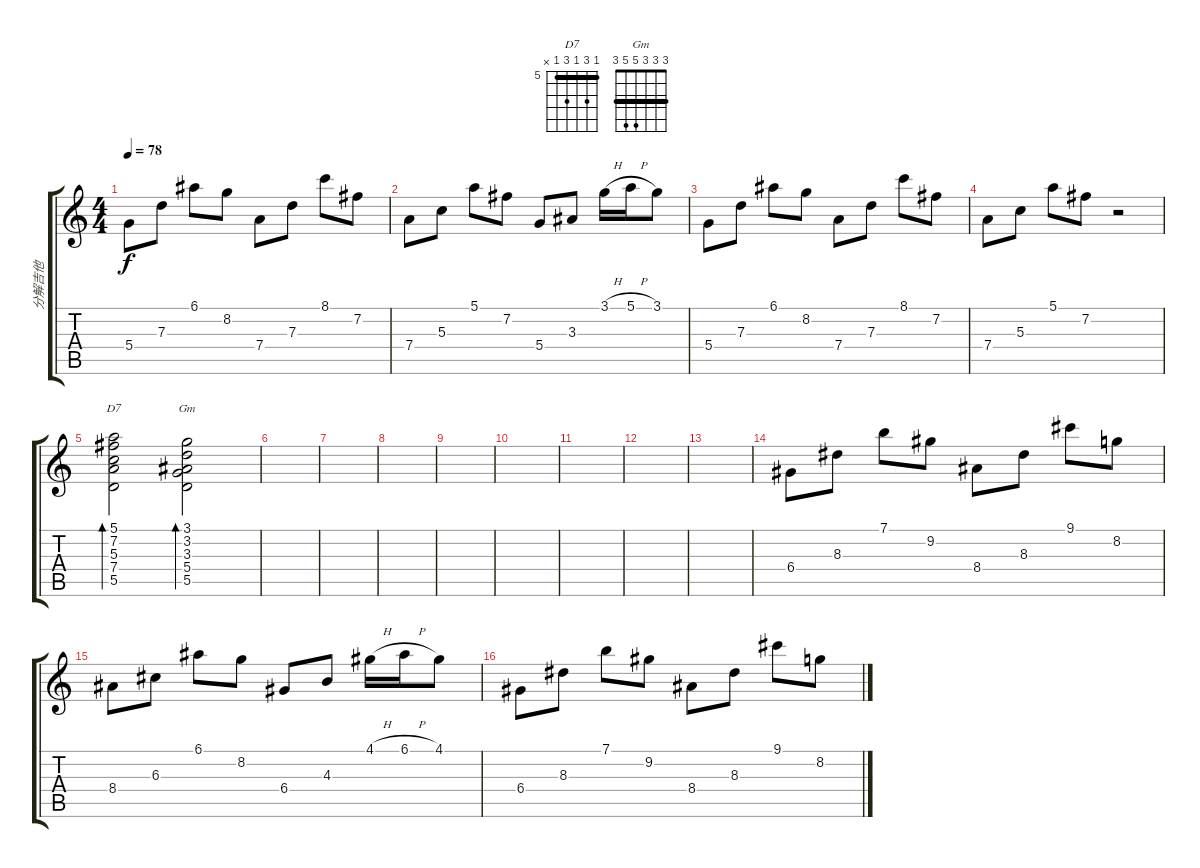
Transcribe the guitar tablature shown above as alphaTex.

\track ("分解吉他" "分解吉他") {instrument electricguitarclean}
\staff {score tabs}
\tuning (E4 B3 G3 D3 A2 E2) {hide}
\chord ("D7" 5 7 5 7 5 x) {firstfret 5 barre 5}
\chord ("Gm" 3 3 3 5 5 3) {barre 3}
\ts (4 4)
\tempo 78
\clef g2
\ks c
5.4.8{dy f} 7.3.8 6.1.8 8.2.8 7.4.8 7.3.8 8.1.8 7.2.8 |
7.4.8 5.3.8 5.1.8 7.2.8 5.4.8 3.3.8 3.1{h}.16 5.1{h}.16 3.1.8 |
5.4.8 7.3.8 6.1.8 8.2.8 7.4.8 7.3.8 8.1.8 7.2.8 |
7.4.8 5.3.8 5.1.8 7.2.8 r.2 |
(5.1 7.2 5.3 7.4 5.5).2{bd 240 ch "D7"} (3.1 3.2 3.3 5.4 5.5).2{bd 240 ch "Gm"} |
|
|
|
|
|
|
|
|
6.4.8 8.3.8 7.1.8 9.2.8 8.4.8 8.3.8 9.1.8 8.2.8 |
8.4.8 6.3.8 6.1.8 8.2.8 6.4.8 4.3.8 4.1{h}.16 6.1{h}.16 4.1.8 |
6.4.8 8.3.8 7.1.8 9.2.8 8.4.8 8.3.8 9.1.8 8.2.8
